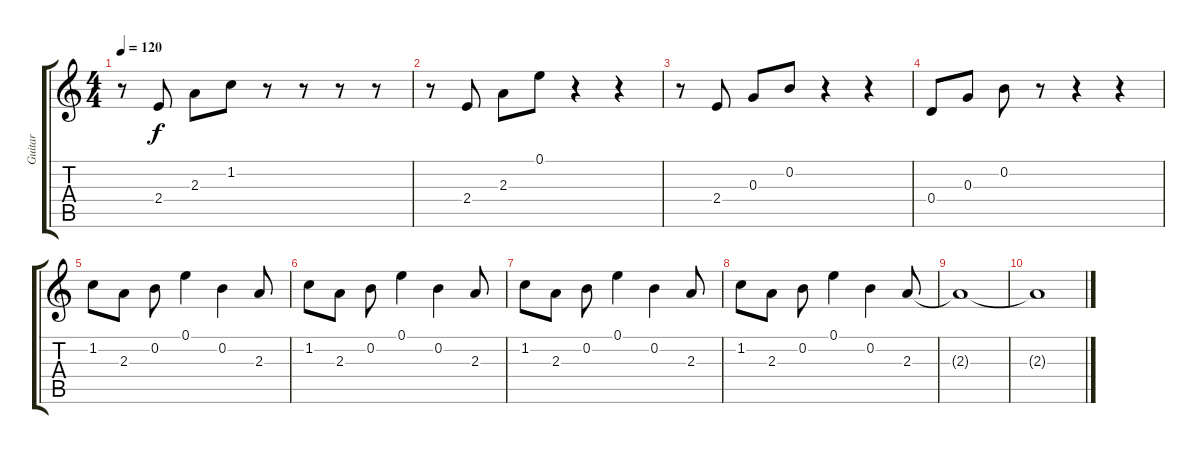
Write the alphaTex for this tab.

\track ("Guitar" "Guitar") {instrument acousticguitarnylon}
\staff {score tabs}
\tuning (E4 B3 G3 D3 A2 E2) {hide}
\ts (4 4)
\tempo 120
\clef g2
\ks c
r.8{dy f} 2.4.8 2.3.8 1.2.8 r.8 r.8 r.8 r.8 |
r.8 2.4.8 2.3.8 0.1.8 r.4 r.4 |
r.8 2.4.8 0.3.8 0.2.8 r.4 r.4 |
0.4.8 0.3.8 0.2.8 r.8 r.4 r.4 |
1.2.8 2.3.8 0.2.8 0.1.4 0.2.4 2.3.8 |
1.2.8 2.3.8 0.2.8 0.1.4 0.2.4 2.3.8 |
1.2.8 2.3.8 0.2.8 0.1.4 0.2.4 2.3.8 |
1.2.8 2.3.8 0.2.8 0.1.4 0.2.4 2.3.8 |
2.3{t}.1 |
2.3{t}.1
